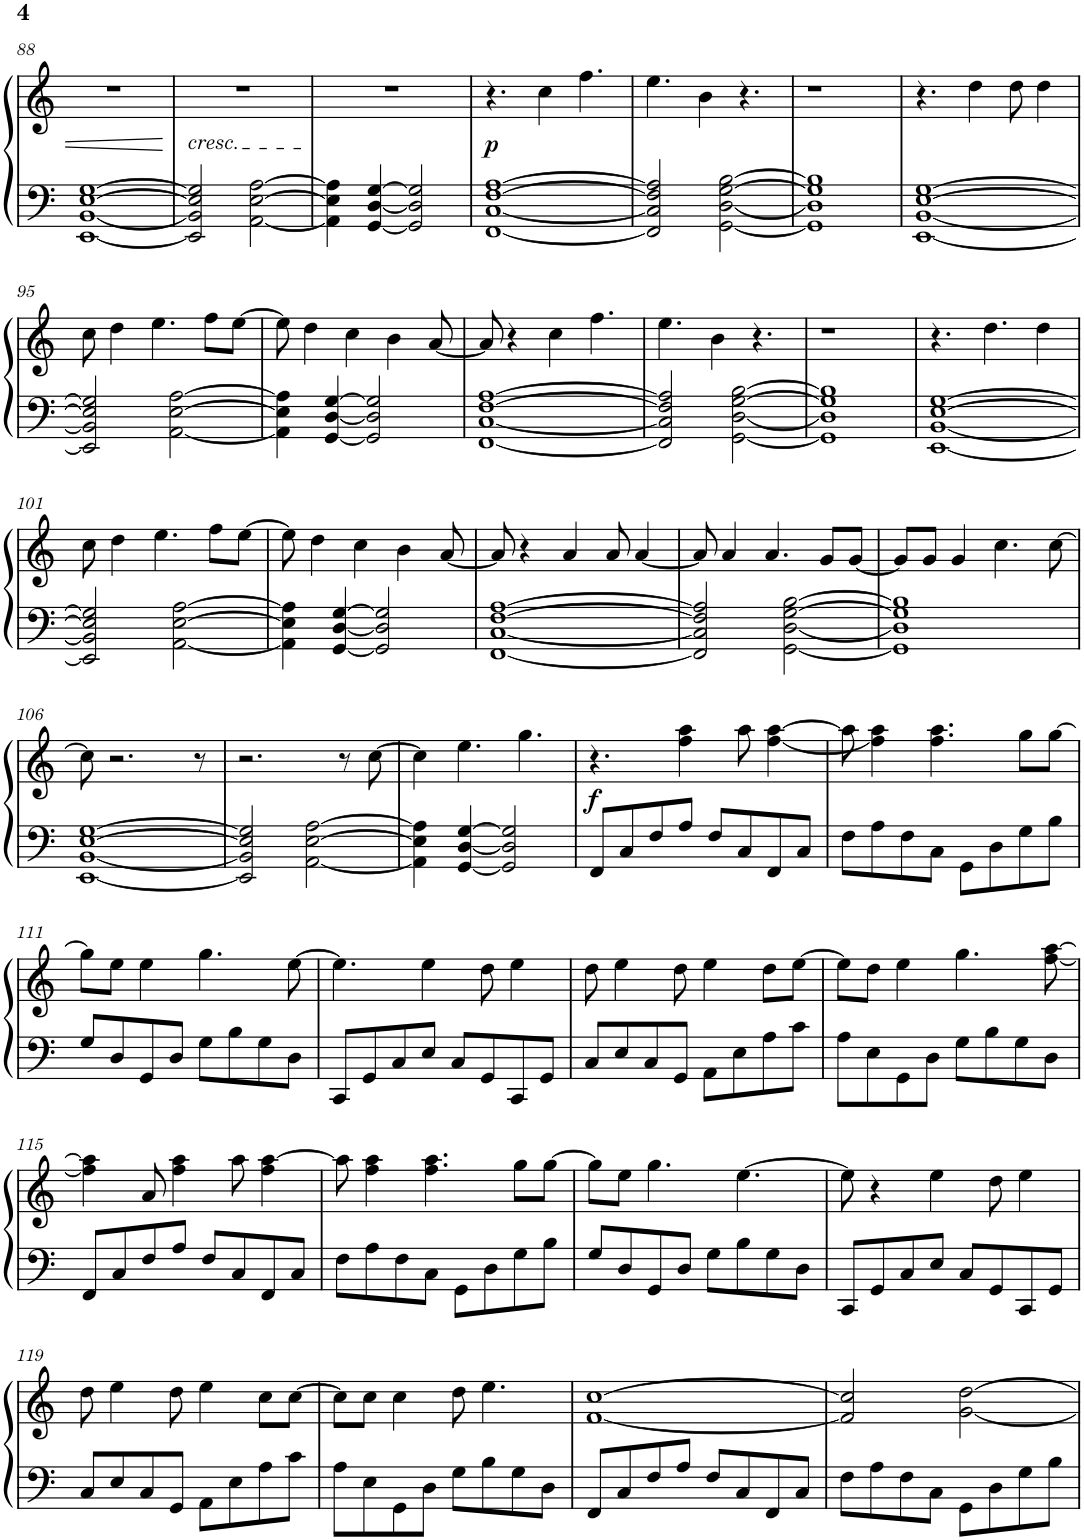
**kern	**kern	**dynam
*part1	*part1	*part1
*staff2	*staff1	*staff1/2
*I"Piano	*	*
*I'Pno.	*	*
!!LO:PB:g=z
*clefF4	*clefG2	*
*k[]	*k[]	*
*M4/4	*M4/4	*
=88	=88	=88
[1EE [1BB [1E [1G	1r	.
=89	=89	=89
!	!LO:TX:b:i:t=cresc.	!
2EE/] 2BB/] 2E/] 2G/]	1r	.
[2AA\ [2E\ [2A\	.	.
=90	=90	=90
4AA\] 4E\] 4A\]	1r	.
[4GG/ [4D/ [4G/	.	.
2GG/] 2D/] 2G/]	.	.
=91	=91	=91
!	!	!LO:DY:b
[1FF [1C [1F [1A	4.r	p
.	4cc\	.
.	4.ff\	.
=92	=92	=92
2FF/] 2C/] 2F/] 2A/]	4.ee\	.
.	4b\	.
[2GG\ [2D\ [2G\ [2B\	.	.
.	4.r	.
=93	=93	=93
1GG] 1D] 1G] 1B]	1r	.
=94	=94	=94
[1EE [1BB [1E [1G	4.r	.
.	4dd\	.
.	8dd\	.
.	4dd\	.
!!LO:LB:g=z
=95	=95	=95
2EE/] 2BB/] 2E/] 2G/]	8cc\	.
.	4dd\	.
.	4.ee\	.
[2AA\ [2E\ [2A\	.	.
.	8ff\L	.
.	[8ee\J	.
=96	=96	=96
4AA\] 4E\] 4A\]	8ee\]	.
.	4dd\	.
[4GG/ [4D/ [4G/	.	.
.	4cc\	.
2GG/] 2D/] 2G/]	.	.
.	4b\	.
.	[8a/	.
=97	=97	=97
[1FF [1C [1F [1A	8a/]	.
.	4r	.
.	4cc\	.
.	4.ff\	.
=98	=98	=98
2FF/] 2C/] 2F/] 2A/]	4.ee\	.
.	4b\	.
[2GG\ [2D\ [2G\ [2B\	.	.
.	4.r	.
=99	=99	=99
1GG] 1D] 1G] 1B]	1r	.
=100	=100	=100
[1EE [1BB [1E [1G	4.r	.
.	4.dd\	.
.	4dd\	.
!!LO:LB:g=z
=101	=101	=101
2EE/] 2BB/] 2E/] 2G/]	8cc\	.
.	4dd\	.
.	4.ee\	.
[2AA\ [2E\ [2A\	.	.
.	8ff\L	.
.	[8ee\J	.
=102	=102	=102
4AA\] 4E\] 4A\]	8ee\]	.
.	4dd\	.
[4GG/ [4D/ [4G/	.	.
.	4cc\	.
2GG/] 2D/] 2G/]	.	.
.	4b\	.
.	[8a/	.
=103	=103	=103
[1FF [1C [1F [1A	8a/]	.
.	4r	.
.	4a/	.
.	8a/	.
.	[4a/	.
=104	=104	=104
2FF/] 2C/] 2F/] 2A/]	8a/]	.
.	4a/	.
.	4.a/	.
[2GG\ [2D\ [2G\ [2B\	.	.
.	8g/L	.
.	[8g/J	.
=105	=105	=105
1GG] 1D] 1G] 1B]	8g/L]	.
.	8g/J	.
.	4g/	.
.	4.cc\	.
.	[8cc\	.
!!LO:LB:g=z
=106	=106	=106
[1EE [1BB [1E [1G	8cc\]	.
.	2.r	.
.	8r	.
=107	=107	=107
2EE/] 2BB/] 2E/] 2G/]	2.r	.
[2AA\ [2E\ [2A\	.	.
.	8r	.
.	[8cc\	.
=108	=108	=108
4AA\] 4E\] 4A\]	4cc\]	.
[4GG/ [4D/ [4G/	4.ee\	.
2GG/] 2D/] 2G/]	.	.
.	4.gg\	.
=109	=109	=109
!	!	!LO:DY:b
8FF/L	4.r	f
8C/	.	.
8F/	.	.
8A/J	4ff\ 4aa\	.
8F/L	.	.
8C/	8aa\	.
8FF/	[4ff\ [4aa\	.
8C/J	.	.
=110	=110	=110
8F\L	8aa\]	.
8A\	4ff\] 4aa\	.
8F\	.	.
8C\J	4.ff\ 4.aa\	.
8GG\L	.	.
8D\	.	.
8G\	8gg\L	.
8B\J	[8gg\J	.
!!LO:LB:g=z
=111	=111	=111
8G/L	8gg\L]	.
8D/	8ee\J	.
8GG/	4ee\	.
8D/J	.	.
8G\L	4.gg\	.
8B\	.	.
8G\	.	.
8D\J	[8ee\	.
=112	=112	=112
8CC/L	4.ee\]	.
8GG/	.	.
8C/	.	.
8E/J	4ee\	.
8C/L	.	.
8GG/	8dd\	.
8CC/	4ee\	.
8GG/J	.	.
=113	=113	=113
8C/L	8dd\	.
8E/	4ee\	.
8C/	.	.
8GG/J	8dd\	.
8AA\L	4ee\	.
8E\	.	.
8A\	8dd\L	.
8c\J	[8ee\J	.
=114	=114	=114
8A\L	8ee\L]	.
8E\	8dd\J	.
8GG\	4ee\	.
8D\J	.	.
8G\L	4.gg\	.
8B\	.	.
8G\	.	.
8D\J	[8ff\ [8aa\	.
!!LO:LB:g=z
=115	=115	=115
8FF/L	4ff\] 4aa\]	.
8C/	.	.
8F/	8a/	.
8A/J	4ff\ 4aa\	.
8F/L	.	.
8C/	8aa\	.
8FF/	4ff\ [4aa\	.
8C/J	.	.
=116	=116	=116
8F\L	8aa\]	.
8A\	4ff\ 4aa\	.
8F\	.	.
8C\J	4.ff\ 4.aa\	.
8GG\L	.	.
8D\	.	.
8G\	8gg\L	.
8B\J	[8gg\J	.
=117	=117	=117
8G/L	8gg\L]	.
8D/	8ee\J	.
8GG/	4.gg\	.
8D/J	.	.
8G\L	.	.
8B\	[4.ee\	.
8G\	.	.
8D\J	.	.
=118	=118	=118
8CC/L	8ee\]	.
8GG/	4r	.
8C/	.	.
8E/J	4ee\	.
8C/L	.	.
8GG/	8dd\	.
8CC/	4ee\	.
8GG/J	.	.
!!LO:LB:g=z
=119	=119	=119
8C/L	8dd\	.
8E/	4ee\	.
8C/	.	.
8GG/J	8dd\	.
8AA\L	4ee\	.
8E\	.	.
8A\	8cc\L	.
8c\J	[8cc\J	.
=120	=120	=120
8A\L	8cc\L]	.
8E\	8cc\J	.
8GG\	4cc\	.
8D\J	.	.
8G\L	8dd\	.
8B\	4.ee\	.
8G\	.	.
8D\J	.	.
=121	=121	=121
8FF/L	[1f [1cc	.
8C/	.	.
8F/	.	.
8A/J	.	.
8F/L	.	.
8C/	.	.
8FF/	.	.
8C/J	.	.
=122	=122	=122
8F\L	2f/] 2cc/]	.
8A\	.	.
8F\	.	.
8C\J	.	.
8GG\L	[2g\ [2dd\	.
8D\	.	.
8G\	.	.
8B\J	.	.
=	=	=
*-	*-	*-
